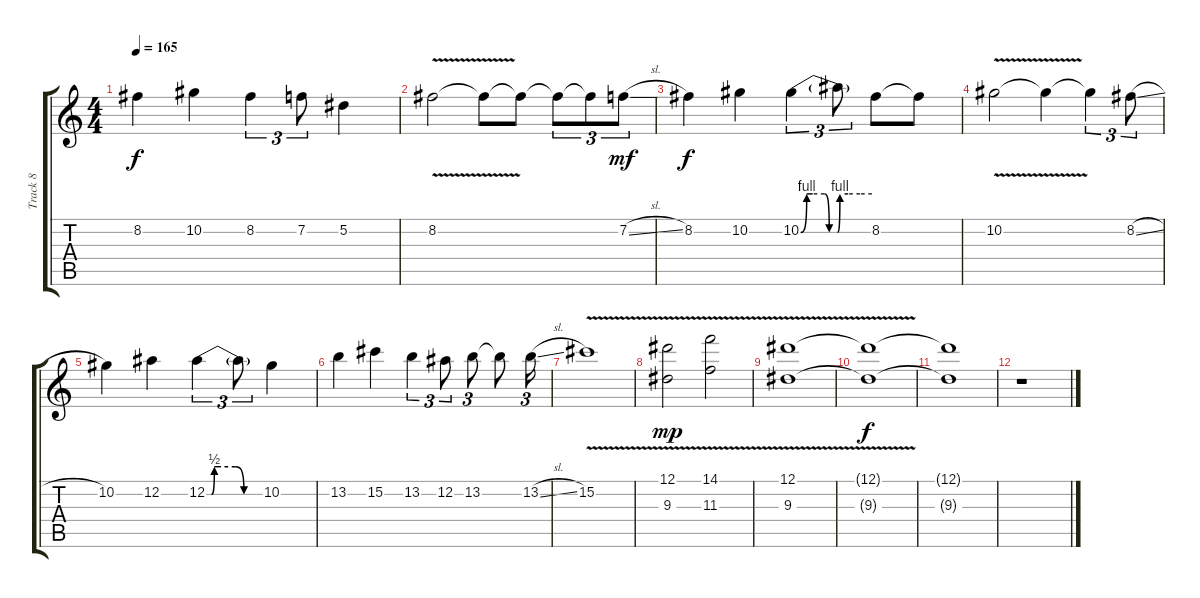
\track ("Track 8" "Track 8") {instrument overdrivenguitar}
\staff {score tabs}
\tuning (Eb4 Bb3 Gb3 Db3 Ab2 Eb2) {hide}
\ts (4 4)
\tempo 165
\clef g2
\ks c
8.2.4{dy f} 10.2.4 8.2.4{tu (3 2)} 7.2.8{tu (3 2)} 5.2.4 |
8.2{v}.2 8.2{t}.8 8.2{t}.8 8.2{t}.8{tu (3 2)} 8.2{t}.8{tu (3 2)} 7.2{sl}.8{tu (3 2) dy mf} |
8.2.4{dy f} 10.2.4 10.2{be (custom 0 0 5 4 10 4 20 4 24 0 28 0 31 0 33 4 40 4 50 4 60 4)}.4{tu (3 2)} 10.2{t}.8{tu (3 2)} 8.2.8 8.2{t}.8 |
10.2{v}.2 10.2{t}.4 10.2{t}.4{tu (3 2)} 8.2{sl}.8{tu (3 2)} |
10.2.4 12.2.4 12.2{be (custom 0 0 5 0 8 2 15 2 30 2 39 0 45 0 60 0)}.4{tu (3 2)} 12.2{t}.8{tu (3 2)} 10.2.4 |
13.2.4 15.2.4 13.2.4{tu (3 2)} 12.2.8{tu (3 2)} 13.2.8{tu (3 2)} 13.2{t}.8 13.2{sl}.16{tu (3 2)} |
15.2{v}.1 |
(12.1 9.3{v}).2{dy mp} (14.1 11.3{v}).2 |
(12.1 9.3{v}).1{volume 5} |
(12.1{t} 9.3{t}).1{dy f} |
(12.1{t} 9.3{t}).1 |
r.1{volume 13}
